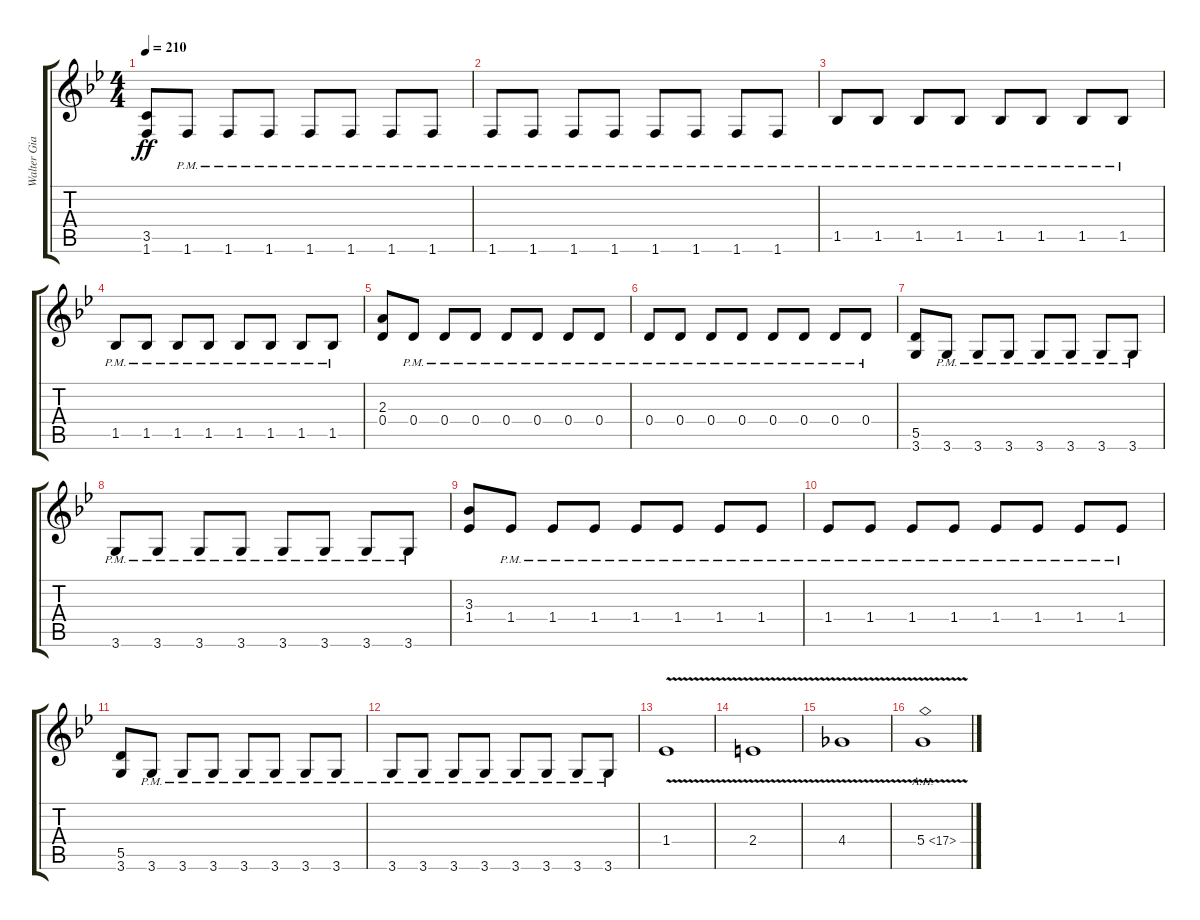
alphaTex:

\track ("Walter Giardino" "Walter Gia") {instrument overdrivenguitar}
\staff {score tabs}
\tuning (E4 B3 G3 D3 A2 E2) {hide}
\ts (4 4)
\tempo 210
\clef g2
\ks gminor
(3.5 1.6).8{dy ff} 1.6{pm}.8 1.6{pm}.8 1.6{pm}.8 1.6{pm}.8 1.6{pm}.8 1.6{pm}.8 1.6{pm}.8 |
1.6{pm}.8 1.6{pm}.8 1.6{pm}.8 1.6{pm}.8 1.6{pm}.8 1.6{pm}.8 1.6{pm}.8 1.6{pm}.8 |
1.5{pm}.8 1.5{pm}.8 1.5{pm}.8 1.5{pm}.8 1.5{pm}.8 1.5{pm}.8 1.5{pm}.8 1.5{pm}.8 |
1.5{pm}.8 1.5{pm}.8 1.5{pm}.8 1.5{pm}.8 1.5{pm}.8 1.5{pm}.8 1.5{pm}.8 1.5{pm}.8 |
(2.3 0.4).8 0.4{pm}.8 0.4{pm}.8 0.4{pm}.8 0.4{pm}.8 0.4{pm}.8 0.4{pm}.8 0.4{pm}.8 |
0.4{pm}.8 0.4{pm}.8 0.4{pm}.8 0.4{pm}.8 0.4{pm}.8 0.4{pm}.8 0.4{pm}.8 0.4{pm}.8 |
(5.5 3.6).8 3.6{pm}.8 3.6{pm}.8 3.6{pm}.8 3.6{pm}.8 3.6{pm}.8 3.6{pm}.8 3.6{pm}.8 |
3.6{pm}.8 3.6{pm}.8 3.6{pm}.8 3.6{pm}.8 3.6{pm}.8 3.6{pm}.8 3.6{pm}.8 3.6{pm}.8 |
(3.3 1.4).8 1.4{pm}.8 1.4{pm}.8 1.4{pm}.8 1.4{pm}.8 1.4{pm}.8 1.4{pm}.8 1.4{pm}.8 |
1.4{pm}.8 1.4{pm}.8 1.4{pm}.8 1.4{pm}.8 1.4{pm}.8 1.4{pm}.8 1.4{pm}.8 1.4{pm}.8 |
(5.5 3.6).8 3.6{pm}.8 3.6{pm}.8 3.6{pm}.8 3.6{pm}.8 3.6{pm}.8 3.6{pm}.8 3.6{pm}.8 |
3.6{pm}.8 3.6{pm}.8 3.6{pm}.8 3.6{pm}.8 3.6{pm}.8 3.6{pm}.8 3.6{pm}.8 3.6{pm}.8 |
1.4{v}.1 |
2.4{v}.1 |
4.4{v}.1 |
5.4{ah 12 v}.1
